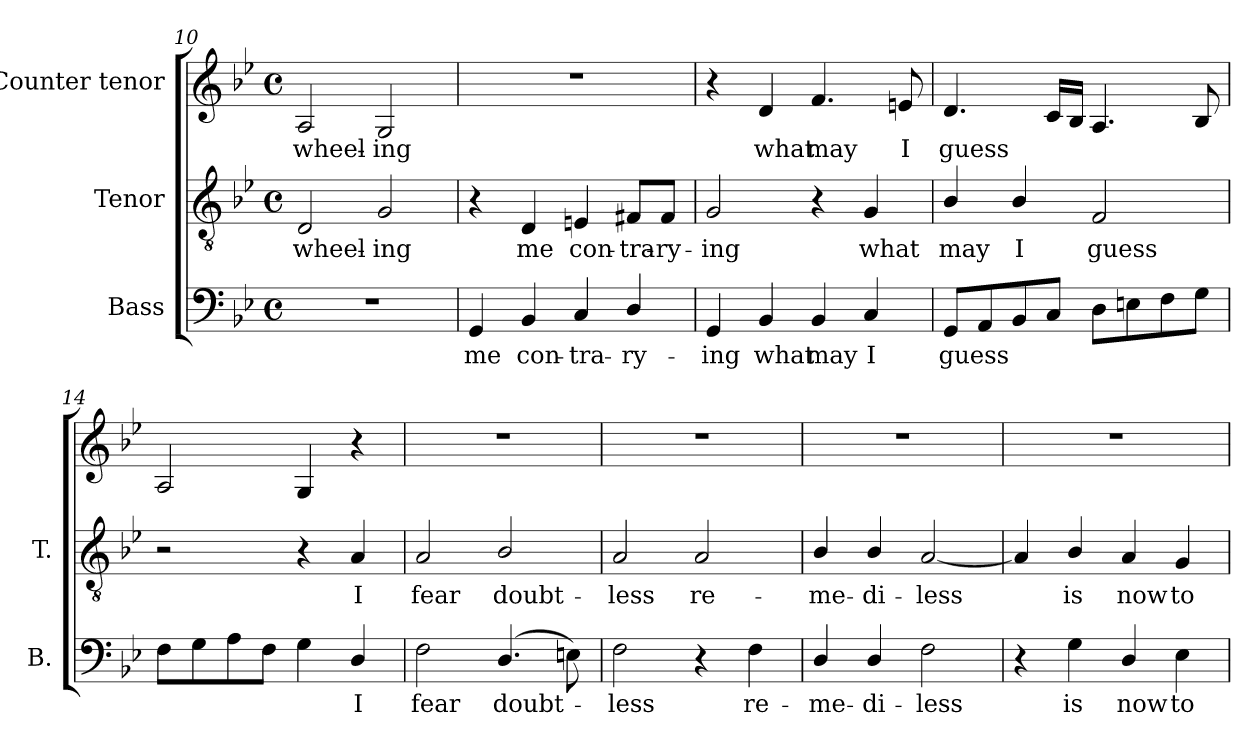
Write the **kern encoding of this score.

**kern	**text	**kern	**text	**kern	**text
*part3	*part3	*part2	*part2	*part1	*part1
*staff3	*staff3	*staff2	*staff2	*staff1	*staff1
*I"Bass	*	*I"Tenor	*	*I"Counter tenor	*
*I'B.	*	*I'T.	*	*	*
*clefF4	*	*clefGv2	*	*clefG2	*
*	*	*ITrd7c12	*	*	*
*k[b-e-]	*	*k[b-e-]	*	*k[b-e-]	*
*B-:	*	*B-:	*	*B-:	*
*M4/4	*	*M4/4	*	*M4/4	*
*met(c)	*	*met(c)	*	*met(c)	*
=10	=10	=10	=10	=10	=10
!	!	!	!LO:LY:b:color=#000000	!	!
!	!	!	!	!	!LO:LY:b:color=#000000
1r	.	2DDi/	wheel-	2Ai/	wheel-
!	!	!	!LO:LY:b:color=#000000	!	!
!	!	!	!	!	!LO:LY:b:color=#000000
.	.	2GGi/	-ing	2Gi/	-ing
=11	=11	=11	=11	=11	=11
!	!LO:LY:b:color=#000000	!	!	!	!
4GGi/	me	4r	.	1r	.
!	!LO:LY:b:color=#000000	!	!	!	!
!	!	!	!LO:LY:b:color=#000000	!	!
4BB-i/	con-	4DDi/	me	.	.
!	!LO:LY:b:color=#000000	!	!	!	!
!	!	!	!LO:LY:b:color=#000000	!	!
4Ci/	-tra-	4EEni/	con-	.	.
!	!LO:LY:b:color=#000000	!	!	!	!
!	!	!	!LO:LY:b:color=#000000	!	!
4Di/	-ry-	8FF#Xi/L	-tra-	.	.
!	!	!	!LO:LY:b:color=#000000	!	!
.	.	8FF#i/J	-ry-	.	.
=12	=12	=12	=12	=12	=12
!	!LO:LY:b:color=#000000	!	!	!	!
!	!	!	!LO:LY:b:color=#000000	!	!
4GGi/	-ing	2GGi/	-ing	4r	.
!	!LO:LY:b:color=#000000	!	!	!	!
!	!	!	!	!	!LO:LY:b:color=#000000
4BB-i/	what	.	.	4di/	what
!	!LO:LY:b:color=#000000	!	!	!	!
!	!	!	!	!	!LO:LY:b:color=#000000
4BB-i/	may	4r	.	4.fi/	may
!	!LO:LY:b:color=#000000	!	!	!	!
!	!	!	!LO:LY:b:color=#000000	!	!
4Ci/	I	4GGi/	what	.	.
!	!	!	!	!	!LO:LY:b:color=#000000
.	.	.	.	8eni/	I
=13	=13	=13	=13	=13	=13
!	!LO:LY:b:color=#000000	!	!	!	!
!	!	!	!LO:LY:b:color=#000000	!	!
!	!	!	!	!	!LO:LY:b:color=#000000
8GGi/L	guess	4BB-i/	may	4.di/	guess
8AAi/	.	.	.	.	.
!	!	!	!LO:LY:b:color=#000000	!	!
8BB-i/	.	4BB-i/	I	.	.
8Ci/J	.	.	.	16ci/LL	.
.	.	.	.	16B-i/JJ	.
!	!	!	!LO:LY:b:color=#000000	!	!
8Di\L	.	2FFi/	guess	4.Ai/	.
8Eni\	.	.	.	.	.
8Fi\	.	.	.	.	.
8Gi\J	.	.	.	8B-i/	.
=14	=14	=14	=14	=14	=14
8Fi\L	.	2r	.	2Ai/	.
8Gi\	.	.	.	.	.
8Ai\	.	.	.	.	.
8Fi\J	.	.	.	.	.
4Gi\	.	4r	.	4Gi/	.
!	!LO:LY:b:color=#000000	!	!	!	!
!	!	!	!LO:LY:b:color=#000000	!	!
4Di/	I	4AAi/	I	4r	.
!!LO:LB:g=z
=15	=15	=15	=15	=15	=15
!	!LO:LY:b:color=#000000	!	!	!	!
!	!	!	!LO:LY:b:color=#000000	!	!
2Fi\	fear	2AAi/	fear	1r	.
!	!LO:LY:b:color=#000000	!	!	!	!
!	!	!	!LO:LY:b:color=#000000	!	!
(4.Di/	doubt-	2BB-i/	doubt-	.	.
8Eni\)	.	.	.	.	.
=16	=16	=16	=16	=16	=16
!	!LO:LY:b:color=#000000	!	!	!	!
!	!	!	!LO:LY:b:color=#000000	!	!
2Fi\	-less	2AAi/	-less	1r	.
!	!	!	!LO:LY:b:color=#000000	!	!
4r	.	2AAi/	re-	.	.
!	!LO:LY:b:color=#000000	!	!	!	!
4Fi\	re-	.	.	.	.
=17	=17	=17	=17	=17	=17
!	!LO:LY:b:color=#000000	!	!	!	!
!	!	!	!LO:LY:b:color=#000000	!	!
4Di/	-me-	4BB-i/	-me-	1r	.
!	!LO:LY:b:color=#000000	!	!	!	!
!	!	!	!LO:LY:b:color=#000000	!	!
4Di/	-di-	4BB-i/	-di-	.	.
!	!LO:LY:b:color=#000000	!	!	!	!
!	!	!	!LO:LY:b:color=#000000	!	!
2Fi\	-less	[2AAi/	-less	.	.
=18	=18	=18	=18	=18	=18
4r	.	4AAi/]	.	1r	.
!	!LO:LY:b:color=#000000	!	!	!	!
!	!	!	!LO:LY:b:color=#000000	!	!
4Gi\	is	4BB-i/	is	.	.
!	!LO:LY:b:color=#000000	!	!	!	!
!	!	!	!LO:LY:b:color=#000000	!	!
4Di/	now	4AAi/	now	.	.
!	!LO:LY:b:color=#000000	!	!	!	!
!	!	!	!LO:LY:b:color=#000000	!	!
4E-i\	to	4GGi/	to	.	.
=	=	=	=	=	=
*-	*-	*-	*-	*-	*-
